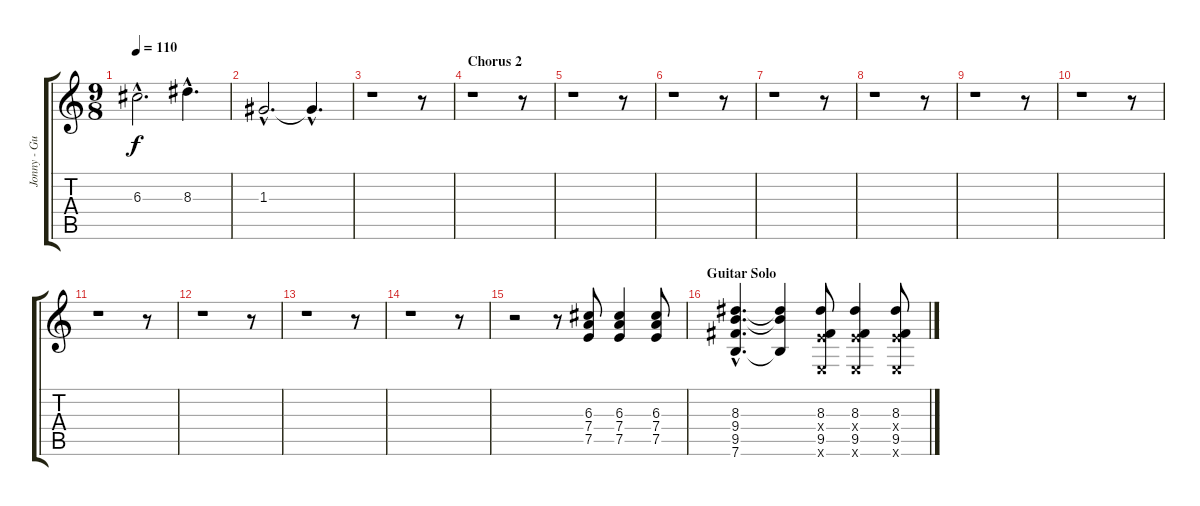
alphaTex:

\track ("Jonny - Guitar" "Jonny - Gu") {instrument overdrivenguitar}
\staff {score tabs}
\tuning (E4 B3 G3 D3 A2 E2) {hide}
\ts (9 8)
\tempo 110
\clef g2
\ks c
6.3{hac}.2{d dy f} 8.3{hac}.4{d} |
1.3{hac}.2{d} 1.3{hac t}.4{d} |
r.1 r.8 |
\section ("" "Chorus 2")
r.1 r.8 |
r.1 r.8 |
r.1 r.8 |
r.1 r.8 |
r.1 r.8 |
r.1 r.8 |
r.1 r.8 |
r.1 r.8 |
r.1 r.8 |
r.1 r.8 |
r.1 r.8 |
r.2 r.8 (6.3 7.4 7.5).8 (6.3 7.4 7.5).4 (6.3 7.4 7.5).8 |
\section ("" "Guitar Solo")
(8.3{hac} 9.4{hac} 9.5{hac} 7.6{hac}).4{d} (8.3{t} 9.4{t} 7.6{t}).4 (8.3 2.4{x} 9.5 0.6{x}).8 (8.3 2.4{x} 9.5 0.6{x}).4 (8.3 2.4{x} 9.5 0.6{x}).8
